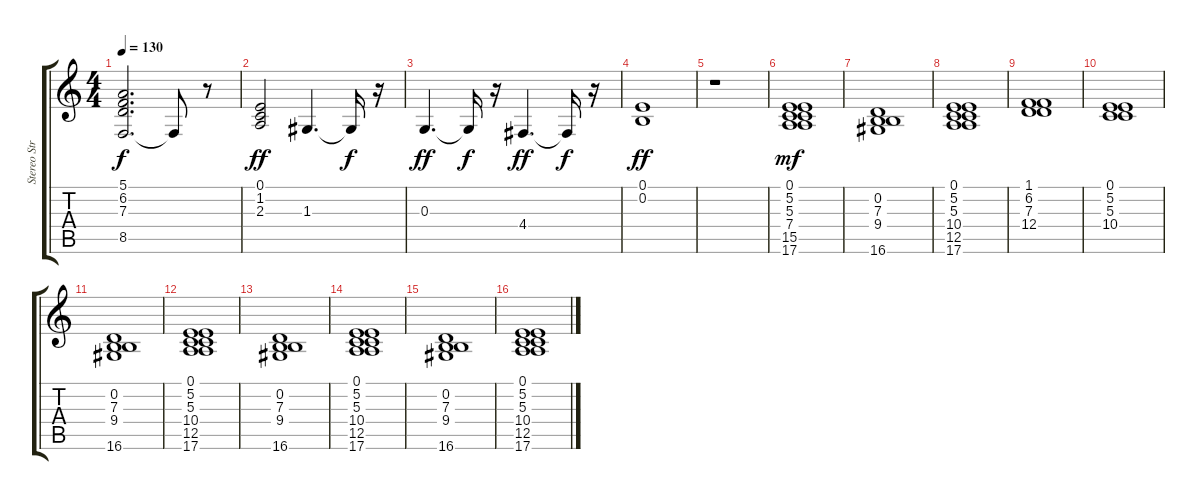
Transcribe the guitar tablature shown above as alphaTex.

\track ("Stereo Strings" "Stereo Str") {instrument stringensemble1}
\staff {score tabs}
\tuning (E4 B3 G3 D3 A2 E2) {hide}
\ts (4 4)
\tempo 130
\clef g2
\ks c
(5.1{t} 6.2{t} 7.3{t} 8.5{t}).2{d dy f} 8.5{t}.8 r.8 |
(0.1 1.2 2.3).2{dy ff} 1.3.4{d} 1.3{t}.16{dy f} r.16 |
0.3.4{d dy ff} 0.3{t}.16{dy f} r.16 4.4.4{d dy ff} 4.4{t}.16{dy f} r.16 |
(0.1 0.2).1{dy ff} |
r.1 |
(0.1 5.2 5.3 7.4 15.5 17.6).1{dy mf} |
(0.2 7.3 9.4 16.6).1 |
(0.1 5.2 5.3 10.4 12.5 17.6).1 |
(1.1 6.2 7.3 12.4).1 |
(0.1 5.2 5.3 10.4).1 |
(0.2 7.3 9.4 16.6).1 |
(0.1 5.2 5.3 10.4 12.5 17.6).1 |
(0.2 7.3 9.4 16.6).1 |
(0.1 5.2 5.3 10.4 12.5 17.6).1 |
(0.2 7.3 9.4 16.6).1 |
(0.1 5.2 5.3 10.4 12.5 17.6).1
